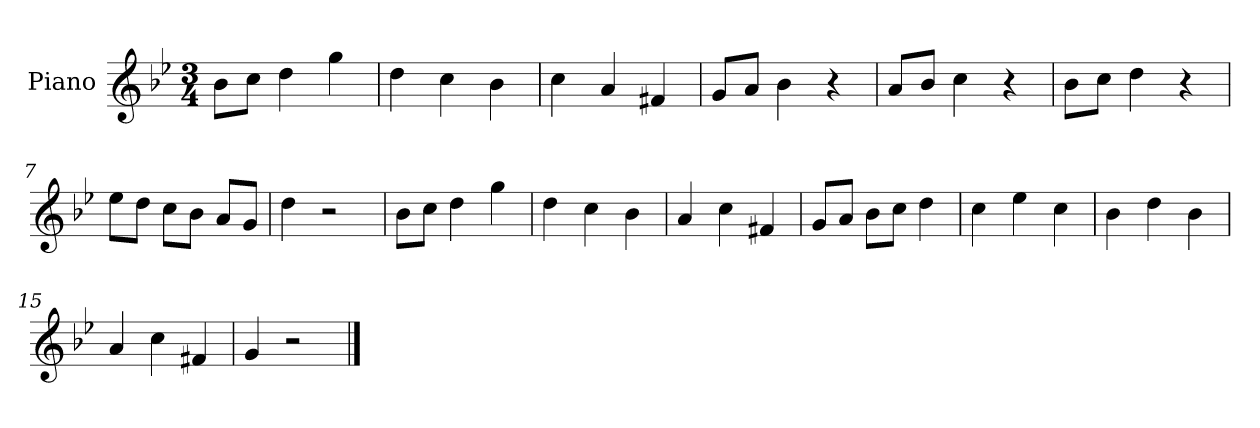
**kern
*part1
*staff1
*I"Piano
*I'Pno
*clefG2
*k[b-e-]
*M3/4
=1
8b-\L
8cc\J
4dd\
4gg\
=2
4dd\
4cc\
4b-\
=3
4cc\
4a/
4f#X/
=4
8g/L
8a/J
4b-\
4r
=5
8a/L
8b-/J
4cc\
4r
=6
8b-\L
8cc\J
4dd\
4r
=7
8ee-\L
8dd\J
8cc\L
8b-\J
8a/L
8g/J
=8
4dd\
2r
=9
8b-\L
8cc\J
4dd\
4gg\
=10
4dd\
4cc\
4b-\
=11
4a/
4cc\
4f#X/
=12
8g/L
8a/J
8b-\L
8cc\J
4dd\
=13
4cc\
4ee-\
4cc\
=14
4b-\
4dd\
4b-\
=15
4a/
4cc\
4f#X/
=16
4g/
2r
==
*-
